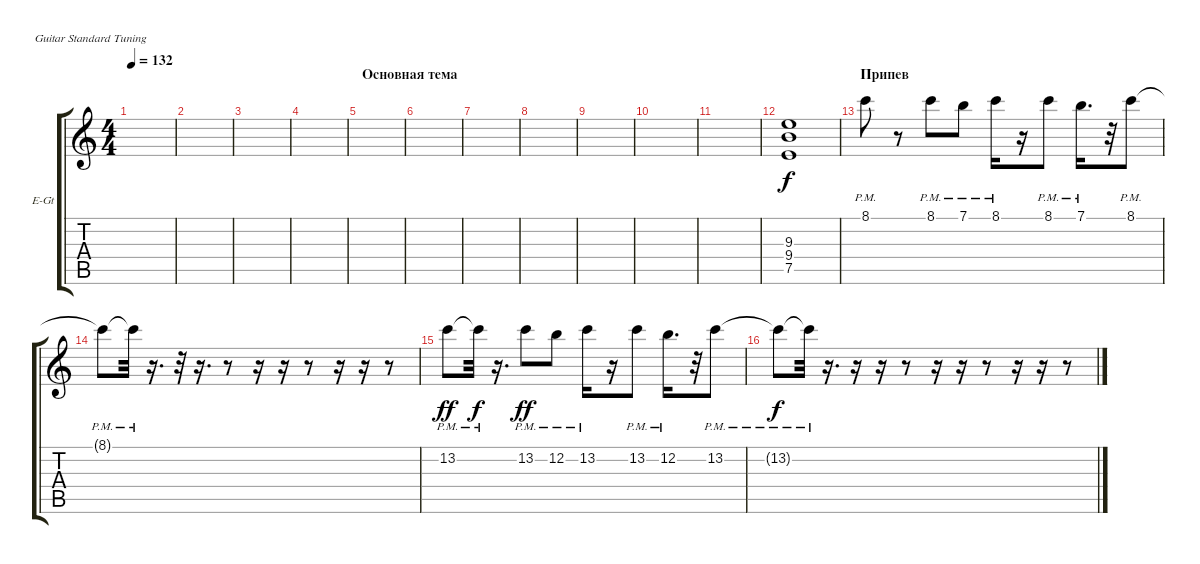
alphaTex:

\defaultSystemsLayout 4
\bracketExtendMode groupsimilarinstruments
\firstSystemTrackNameOrientation horizontal
\otherSystemsTrackNameOrientation horizontal
\track ("Electric Guitar" "E-Gt") {instrument overdrivenguitar}
\staff {score tabs}
\tuning (E4 B3 G3 D3 A2 E2)
\ts (4 4)
\tempo 132
\clef g2
\ks c
|
|
|
|
\section ("" "Основная тема")
|
|
|
|
|
|
|
(9.4 7.5 9.3).1 |
\section ("" "Припев")
8.1{pm}.8 r.8 8.1{pm}.8 7.1{pm}.8 8.1{pm}.16 r.16 8.1{pm}.8 7.1{pm}.16{d} r.32 8.1{pm}.8 |
8.1{pm t}.8{dy f} 8.1{pm t}.32 r.16{d} r.32 r.16{d} r.8 r.16 r.16 r.8 r.16 r.16 r.8 |
13.2{pm}.8{dy ff} 13.2{pm t}.32{dy f} r.16{d} 13.2{pm}.8{dy ff} 12.2{pm}.8 13.2{pm}.16 r.16 13.2{pm}.8 12.2{pm}.16{d} r.32 13.2{pm}.8 |
13.2{pm t}.8{dy f} 13.2{pm t}.32 r.16{d} r.16 r.16 r.8 r.16 r.16 r.8 r.16 r.16 r.8
